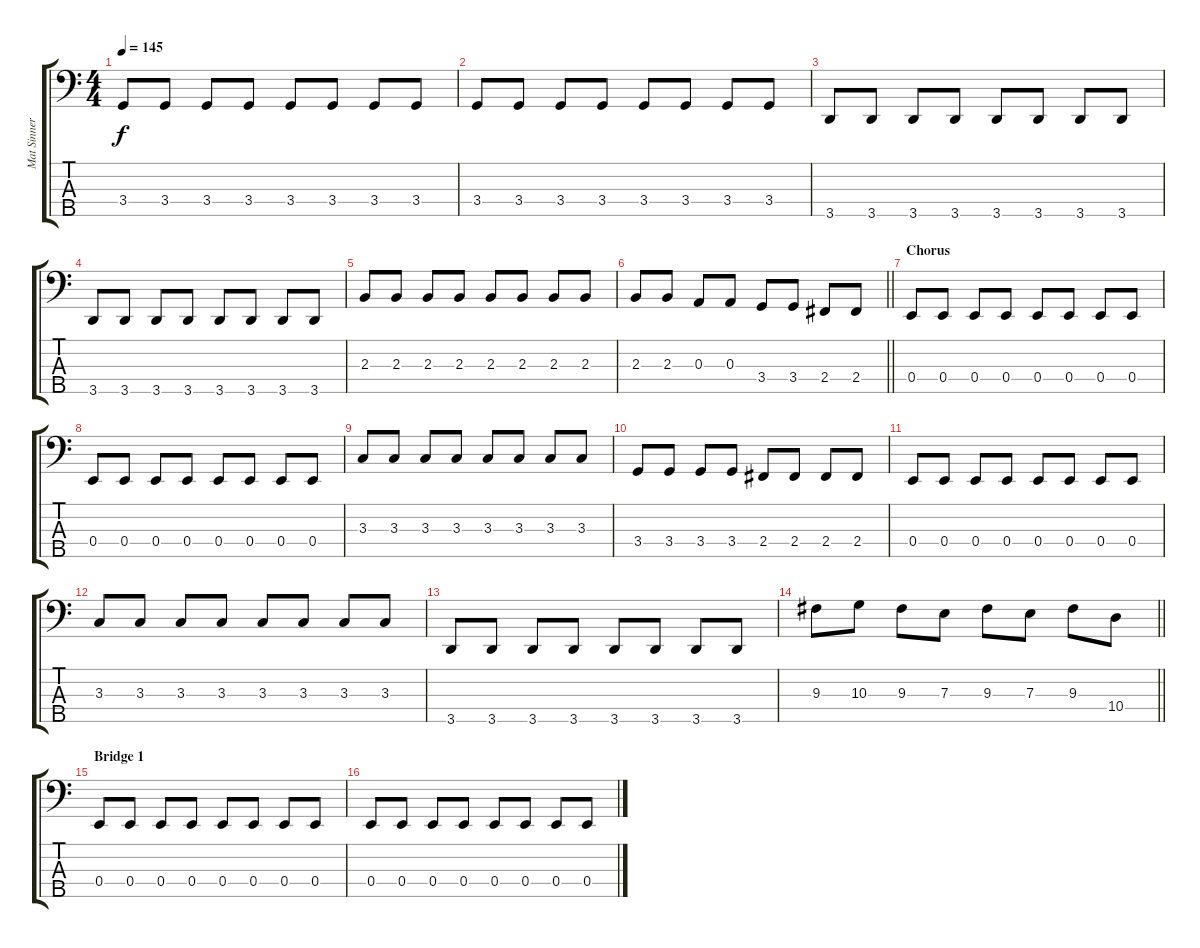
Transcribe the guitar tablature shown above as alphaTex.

\track ("Mat Sinner" "Mat Sinner") {instrument electricbasspick}
\staff {score tabs}
\tuning (G2 D2 A1 E1 B0) {hide}
\ts (4 4)
\tempo 145
\clef f4
\ks c
3.4.8{dy f} 3.4.8 3.4.8 3.4.8 3.4.8 3.4.8 3.4.8 3.4.8 |
3.4.8 3.4.8 3.4.8 3.4.8 3.4.8 3.4.8 3.4.8 3.4.8 |
3.5.8 3.5.8 3.5.8 3.5.8 3.5.8 3.5.8 3.5.8 3.5.8 |
3.5.8 3.5.8 3.5.8 3.5.8 3.5.8 3.5.8 3.5.8 3.5.8 |
2.3.8 2.3.8 2.3.8 2.3.8 2.3.8 2.3.8 2.3.8 2.3.8 |
\barLineRight lightlight
2.3.8 2.3.8 0.3.8 0.3.8 3.4.8 3.4.8 2.4.8 2.4.8 |
\section ("" "Chorus")
0.4.8 0.4.8 0.4.8 0.4.8 0.4.8 0.4.8 0.4.8 0.4.8 |
0.4.8 0.4.8 0.4.8 0.4.8 0.4.8 0.4.8 0.4.8 0.4.8 |
3.3.8 3.3.8 3.3.8 3.3.8 3.3.8 3.3.8 3.3.8 3.3.8 |
3.4.8 3.4.8 3.4.8 3.4.8 2.4.8 2.4.8 2.4.8 2.4.8 |
0.4.8 0.4.8 0.4.8 0.4.8 0.4.8 0.4.8 0.4.8 0.4.8 |
3.3.8 3.3.8 3.3.8 3.3.8 3.3.8 3.3.8 3.3.8 3.3.8 |
3.5.8 3.5.8 3.5.8 3.5.8 3.5.8 3.5.8 3.5.8 3.5.8 |
\barLineRight lightlight
9.3.8 10.3.8 9.3.8 7.3.8 9.3.8 7.3.8 9.3.8 10.4.8 |
\section ("" "Bridge 1")
0.4.8 0.4.8 0.4.8 0.4.8 0.4.8 0.4.8 0.4.8 0.4.8 |
0.4.8 0.4.8 0.4.8 0.4.8 0.4.8 0.4.8 0.4.8 0.4.8
